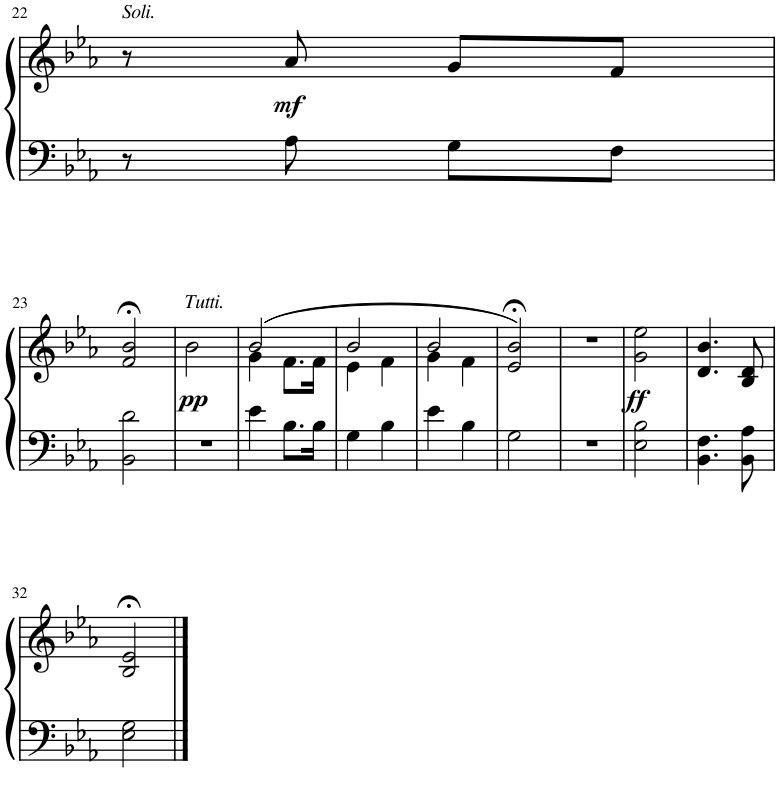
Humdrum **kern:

**kern	**kern	**dynam
*part1	*part1	*part1
*staff2	*staff1	*staff1/2
*I"Piano	*	*
*I'Pno.	*	*
!!LO:PB:g=z
*clefF4	*clefG2	*
*k[b-e-a-]	*k[b-e-a-]	*
*M2/4	*M2/4	*
=22	=22	=22
!	!LO:TX:a:i:t=Soli.	!
8r	8r	.
!	!	!LO:DY:b
8A-\	8a-/	mf
8G\L	8g/L	.
8F\J	8f/J	.
!!LO:LB:g=z
=23	=23	=23
2BB-\ 2d\	2f/;< 2b-/;<	.
=24	=24	=24
!	!LO:TX:a:i:t=Tutti.	!
!	!	!LO:DY:b
2r	2b-\	pp
=25	=25	=25
*	*^	*
4e-\	(2b-/	4g\	.
8.B-\L	.	8.f\L	.
16B-\Jk	.	16f\Jk	.
=26	=26	=26	=26
4G\	2b-/	4e-\	.
4B-\	.	4f\	.
=27	=27	=27	=27
4e-\	2b-/	4g\	.
4B-\	.	4f\	.
*	*v	*v	*
=28	=28	=28
2G\	2e-/;< 2b-/;<)	.
=29	=29	=29
2r	2r	.
=30	=30	=30
!	!	!LO:DY:b
2E-\ 2B-\	2g\ 2ee-\	ff
=31	=31	=31
4.BB-\ 4.F\	4.d/ 4.b-/	.
8BB-\ 8A-\	8B-/ 8d/	.
!!LO:LB:g=z
=32	=32	=32
2E-\ 2G\	2B-/;< 2e-/;<	.
==	==	==
*-	*-	*-
